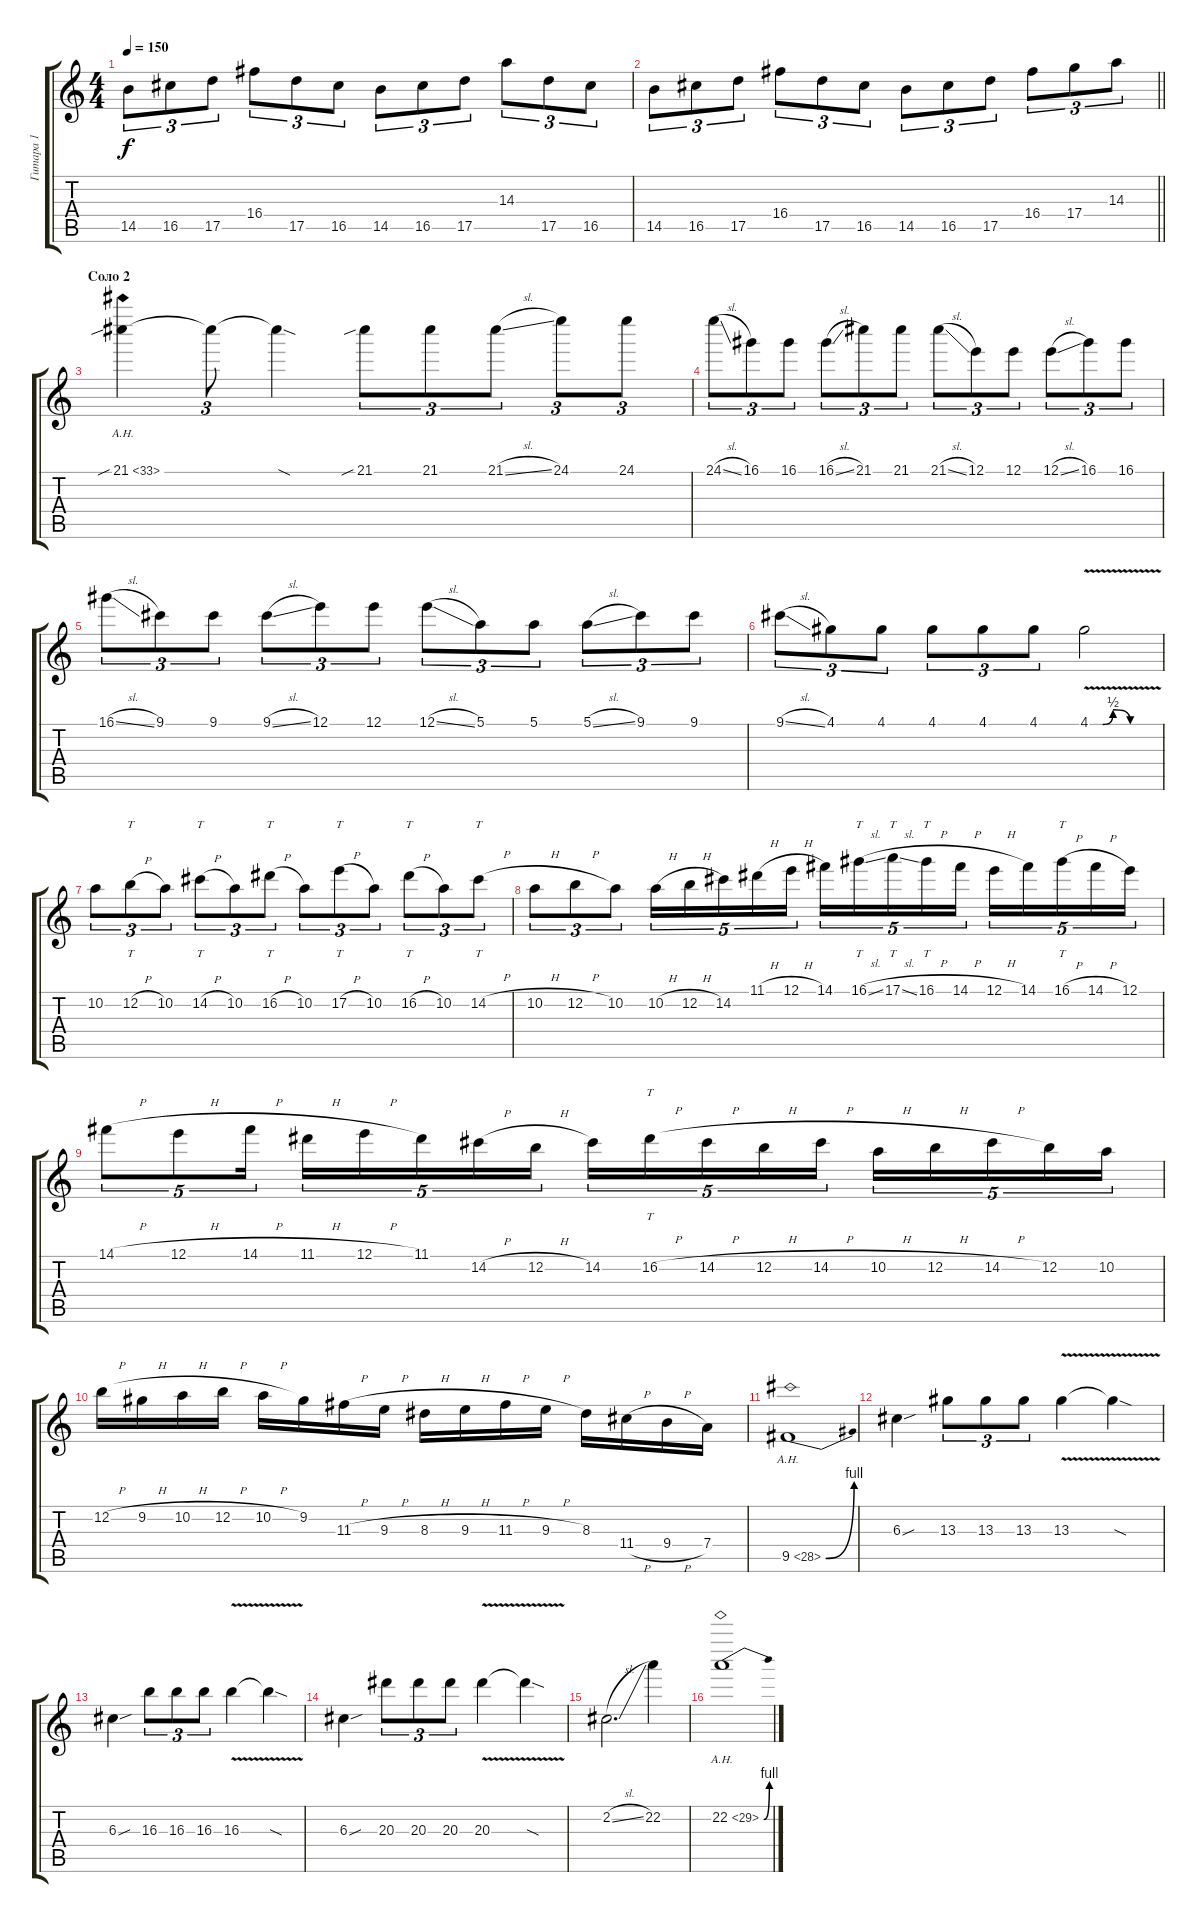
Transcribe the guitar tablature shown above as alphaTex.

\track ("Гитара 1" "Гитара 1") {instrument overdrivenguitar}
\staff {score tabs}
\tuning (E4 B3 G3 D3 A2 E2) {hide}
\ts (4 4)
\tempo 150
\clef g2
\ks c
14.5.8{tu (3 2) dy f} 16.5.8{tu (3 2)} 17.5.8{tu (3 2)} 16.4.8{tu (3 2)} 17.5.8{tu (3 2)} 16.5.8{tu (3 2)} 14.5.8{tu (3 2)} 16.5.8{tu (3 2)} 17.5.8{tu (3 2)} 14.3.8{tu (3 2)} 17.5.8{tu (3 2)} 16.5.8{tu (3 2)} |
\barLineRight lightlight
14.5.8{tu (3 2)} 16.5.8{tu (3 2)} 17.5.8{tu (3 2)} 16.4.8{tu (3 2)} 17.5.8{tu (3 2)} 16.5.8{tu (3 2)} 14.5.8{tu (3 2)} 16.5.8{tu (3 2)} 17.5.8{tu (3 2)} 16.4.8{tu (3 2)} 17.4.8{tu (3 2)} 14.3.8{tu (3 2)} |
\section ("" "Соло 2")
21.1{ah 12 sib}.4 21.1{t}.8{tu (3 2)} 21.1{sod t}.4 21.1{sib}.8{tu (3 2)} 21.1.8{tu (3 2)} 21.1{sl}.8{tu (3 2)} 24.1.8{tu (3 2)} 24.1.8{tu (3 2)} |
24.1{sl}.8{tu (3 2)} 16.1.8{tu (3 2)} 16.1.8{tu (3 2)} 16.1{sl}.8{tu (3 2)} 21.1.8{tu (3 2)} 21.1.8{tu (3 2)} 21.1{sl}.8{tu (3 2)} 12.1.8{tu (3 2)} 12.1.8{tu (3 2)} 12.1{sl}.8{tu (3 2)} 16.1.8{tu (3 2)} 16.1.8{tu (3 2)} |
16.1{sl}.8{tu (3 2)} 9.1.8{tu (3 2)} 9.1.8{tu (3 2)} 9.1{sl}.8{tu (3 2)} 12.1.8{tu (3 2)} 12.1.8{tu (3 2)} 12.1{sl}.8{tu (3 2)} 5.1.8{tu (3 2)} 5.1.8{tu (3 2)} 5.1{sl}.8{tu (3 2)} 9.1.8{tu (3 2)} 9.1.8{tu (3 2)} |
9.1{sl}.8{tu (3 2)} 4.1.8{tu (3 2)} 4.1.8{tu (3 2)} 4.1.8{tu (3 2)} 4.1.8{tu (3 2)} 4.1.8{tu (3 2)} 4.1{be (custom 0 0 11 0 20 2 35 0 45 0 60 0) v}.2 |
10.2.8{tu (3 2)} 12.2{h}.8{tt tu (3 2)} 10.2.8{tu (3 2)} 14.2{h}.8{tt tu (3 2)} 10.2.8{tu (3 2)} 16.2{h}.8{tt tu (3 2)} 10.2.8{tu (3 2)} 17.2{h}.8{tt tu (3 2)} 10.2.8{tu (3 2)} 16.2{h}.8{tt tu (3 2)} 10.2.8{tu (3 2)} 14.2{h}.8{tt tu (3 2)} |
10.2{h}.8{tu (3 2)} 12.2{h}.8{tu (3 2)} 10.2.8{tu (3 2)} 10.2{h}.16{tu (5 4)} 12.2{h}.16{tu (5 4)} 14.2.16{tu (5 4)} 11.1{h}.16{tu (5 4)} 12.1{h}.16{tu (5 4)} 14.1.16{tu (5 4)} 16.1{sl}.16{tt tu (5 4)} 17.1{sl}.16{tt tu (5 4)} 16.1{h}.16{tt tu (5 4)} 14.1{h}.16{tu (5 4)} 12.1{h}.16{tu (5 4)} 14.1.16{tu (5 4)} 16.1{h}.16{tt tu (5 4)} 14.1{h}.16{tu (5 4)} 12.1.16{tu (5 4)} |
14.1{h}.8{tu (5 4)} 12.1{h}.8{tu (5 4)} 14.1{h}.16{tu (5 4)} 11.1{h}.16{tu (5 4)} 12.1{h}.16{tu (5 4)} 11.1.16{tu (5 4)} 14.2{h}.16{tu (5 4)} 12.2{h}.16{tu (5 4)} 14.2.16{tu (5 4)} 16.2{h}.16{tt tu (5 4)} 14.2{h}.16{tu (5 4)} 12.2{h}.16{tu (5 4)} 14.2{h}.16{tu (5 4)} 10.2{h}.16{tu (5 4)} 12.2{h}.16{tu (5 4)} 14.2{h}.16{tu (5 4)} 12.2.16{tu (5 4)} 10.2.16{tu (5 4)} |
12.2{h}.16 9.2{h}.16 10.2{h}.16 12.2{h}.16 10.2{h}.16 9.2.16 11.3{h}.16 9.3{h}.16 8.3{h}.16 9.3{h}.16 11.3{h}.16 9.3{h}.16 8.3.16 11.4{h}.16 9.4{h}.16 7.4.16 |
9.5{be (bend 0 0 60 4) ah 19}.1 |
6.3{sou}.4 13.3.8{tu (3 2)} 13.3.8{tu (3 2)} 13.3.8{tu (3 2)} 13.3{v}.4 13.3{sod t}.4 |
6.3{sou}.4 16.3.8{tu (3 2)} 16.3.8{tu (3 2)} 16.3.8{tu (3 2)} 16.3{v}.4 16.3{sod t}.4 |
6.3{sou}.4 20.3.8{tu (3 2)} 20.3.8{tu (3 2)} 20.3.8{tu (3 2)} 20.3{v}.4 20.3{sod t}.4 |
2.2{sl}.2{d} 22.2.4 |
22.2{be (bend 0 0 60 4) ah 7}.1
